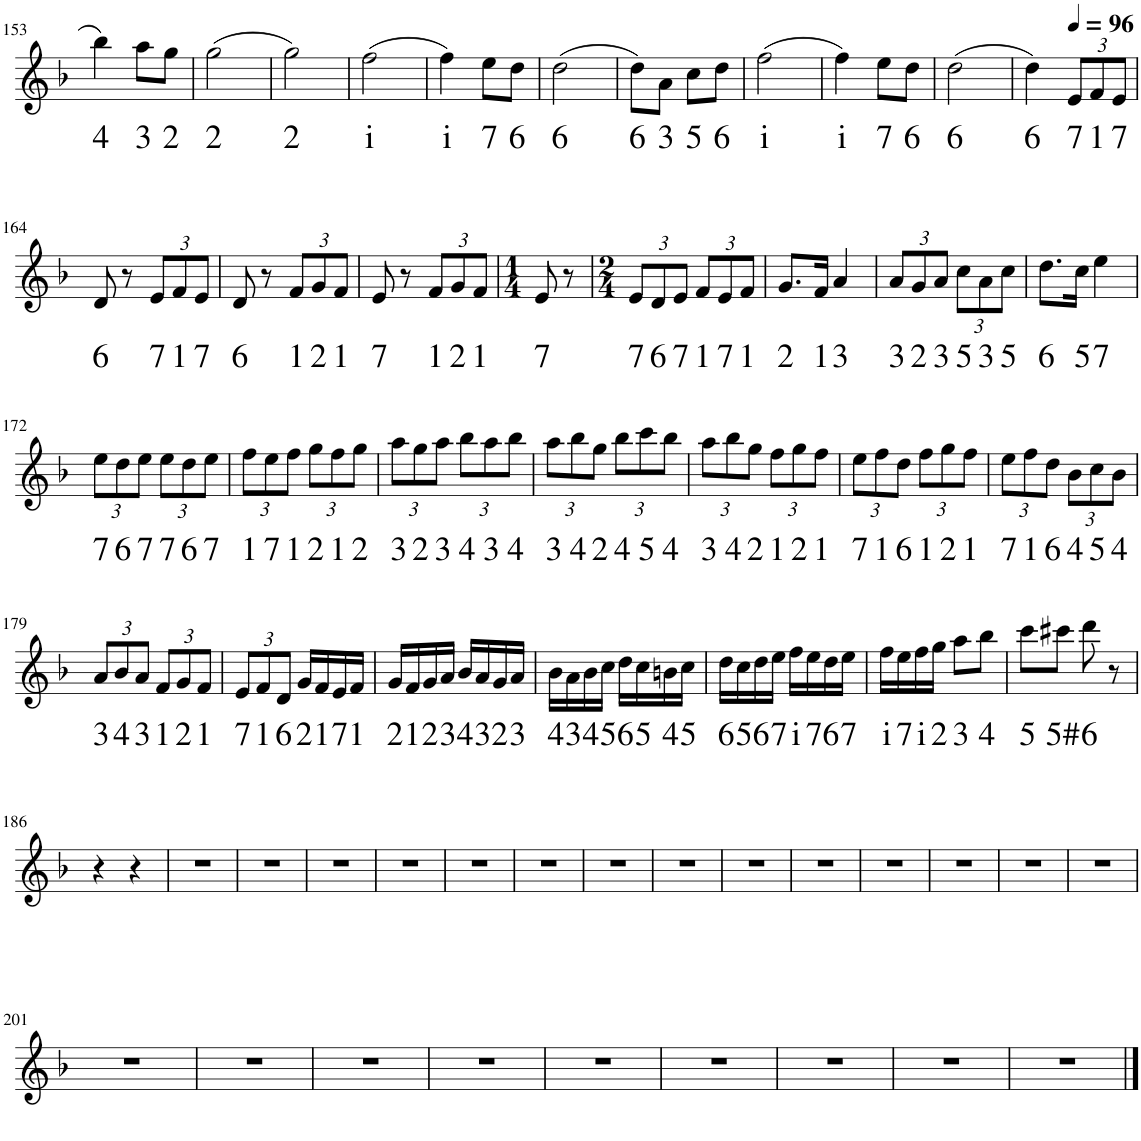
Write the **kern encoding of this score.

**kern	**text
*part1	*part1
*staff1	*staff1
*I"小提琴	*
!!LO:PB:g=z
*clefG2	*
*k[b-]	*
*M2/4	*
=153	=153
!	!LO:LY:b
4bb-\	4
!	!LO:LY:b
8aa\L	3
!	!LO:LY:b
8gg\J	2
=154	=154
!	!LO:LY:b
(2gg\	2
=155	=155
!	!LO:LY:b
2gg\)	2
=156	=156
!	!LO:LY:b
(2ff\	i
=157	=157
!	!LO:LY:b
4ff\)	i
!	!LO:LY:b
8ee\L	7
!	!LO:LY:b
8dd\J	6
=158	=158
!	!LO:LY:b
(2dd\	6
=159	=159
!	!LO:LY:b
8dd\L)	6
!	!LO:LY:b
8a\J	3
!	!LO:LY:b
8cc\L	5
!	!LO:LY:b
8dd\J	6
=160	=160
!	!LO:LY:b
(2ff\	i
=161	=161
!	!LO:LY:b
4ff\)	i
!	!LO:LY:b
8ee\L	7
!	!LO:LY:b
8dd\J	6
=162	=162
!	!LO:LY:b
(2dd\	6
=163	=163
!	!LO:LY:b
4dd\)	6
*Xbrackettup	*
*MM96	*
!	!LO:LY:b
12e/L	7
!	!LO:LY:b
12f/	1
!	!LO:LY:b
12e/J	7
!!LO:LB:g=z
=164	=164
!	!LO:LY:b
8d/	6
8r	.
!	!LO:LY:b
12e/L	7
!	!LO:LY:b
12f/	1
!	!LO:LY:b
12e/J	7
=165	=165
!	!LO:LY:b
8d/	6
8r	.
!	!LO:LY:b
12f/L	1
!	!LO:LY:b
12g/	2
!	!LO:LY:b
12f/J	1
=166	=166
!	!LO:LY:b
8e/	7
8r	.
!	!LO:LY:b
12f/L	1
!	!LO:LY:b
12g/	2
!	!LO:LY:b
12f/J	1
=167	=167
*M1/4	*
!	!LO:LY:b
8e/	7
8r	.
=168	=168
*M2/4	*
!	!LO:LY:b
12e/L	7
!	!LO:LY:b
12d/	6
!	!LO:LY:b
12e/J	7
!	!LO:LY:b
12f/L	1
!	!LO:LY:b
12e/	7
!	!LO:LY:b
12f/J	1
=169	=169
!	!LO:LY:b
8.g/L	2
!	!LO:LY:b
16f/Jk	1
!	!LO:LY:b
4a/	3
=170	=170
!	!LO:LY:b
12a/L	3
!	!LO:LY:b
12g/	2
!	!LO:LY:b
12a/J	3
!	!LO:LY:b
12cc\L	5
!	!LO:LY:b
12a\	3
!	!LO:LY:b
12cc\J	5
=171	=171
!	!LO:LY:b
8.dd\L	6
!	!LO:LY:b
16cc\Jk	5
!	!LO:LY:b
4ee\	7
!!LO:LB:g=z
=172	=172
!	!LO:LY:b
12ee\L	7
!	!LO:LY:b
12dd\	6
!	!LO:LY:b
12ee\J	7
!	!LO:LY:b
12ee\L	7
!	!LO:LY:b
12dd\	6
!	!LO:LY:b
12ee\J	7
=173	=173
!	!LO:LY:b
12ff\L	1
!	!LO:LY:b
12ee\	7
!	!LO:LY:b
12ff\J	1
!	!LO:LY:b
12gg\L	2
!	!LO:LY:b
12ff\	1
!	!LO:LY:b
12gg\J	2
=174	=174
!	!LO:LY:b
12aa\L	3
!	!LO:LY:b
12gg\	2
!	!LO:LY:b
12aa\J	3
!	!LO:LY:b
12bb-\L	4
!	!LO:LY:b
12aa\	3
!	!LO:LY:b
12bb-\J	4
=175	=175
!	!LO:LY:b
12aa\L	3
!	!LO:LY:b
12bb-\	4
!	!LO:LY:b
12gg\J	2
!	!LO:LY:b
12bb-\L	4
!	!LO:LY:b
12ccc\	5
!	!LO:LY:b
12bb-\J	4
=176	=176
!	!LO:LY:b
12aa\L	3
!	!LO:LY:b
12bb-\	4
!	!LO:LY:b
12gg\J	2
!	!LO:LY:b
12ff\L	1
!	!LO:LY:b
12gg\	2
!	!LO:LY:b
12ff\J	1
=177	=177
!	!LO:LY:b
12ee\L	7
!	!LO:LY:b
12ff\	1
!	!LO:LY:b
12dd\J	6
!	!LO:LY:b
12ff\L	1
!	!LO:LY:b
12gg\	2
!	!LO:LY:b
12ff\J	1
=178	=178
!	!LO:LY:b
12ee\L	7
!	!LO:LY:b
12ff\	1
!	!LO:LY:b
12dd\J	6
!	!LO:LY:b
12b-\L	4
!	!LO:LY:b
12cc\	5
!	!LO:LY:b
12b-\J	4
!!LO:LB:g=z
=179	=179
!	!LO:LY:b
12a/L	3
!	!LO:LY:b
12b-/	4
!	!LO:LY:b
12a/J	3
!	!LO:LY:b
12f/L	1
!	!LO:LY:b
12g/	2
!	!LO:LY:b
12f/J	1
=180	=180
!	!LO:LY:b
12e/L	7
!	!LO:LY:b
12f/	1
!	!LO:LY:b
12d/J	6
!	!LO:LY:b
16g/LL	2
!	!LO:LY:b
16f/	1
!	!LO:LY:b
16e/	7
!	!LO:LY:b
16f/JJ	1
=181	=181
!	!LO:LY:b
16g/LL	2
!	!LO:LY:b
16f/	1
!	!LO:LY:b
16g/	2
!	!LO:LY:b
16a/JJ	3
!	!LO:LY:b
16b-/LL	4
!	!LO:LY:b
16a/	3
!	!LO:LY:b
16g/	2
!	!LO:LY:b
16a/JJ	3
=182	=182
!	!LO:LY:b
16b-\LL	4
!	!LO:LY:b
16a\	3
!	!LO:LY:b
16b-\	4
!	!LO:LY:b
16cc\JJ	5
!	!LO:LY:b
16dd\LL	6
!	!LO:LY:b
16cc\	5
!	!LO:LY:b
16bn\	4
!	!LO:LY:b
16cc\JJ	5
=183	=183
!	!LO:LY:b
16dd\LL	6
!	!LO:LY:b
16cc\	5
!	!LO:LY:b
16dd\	6
!	!LO:LY:b
16ee\JJ	7
!	!LO:LY:b
16ff\LL	i
!	!LO:LY:b
16ee\	7
!	!LO:LY:b
16dd\	6
!	!LO:LY:b
16ee\JJ	7
=184	=184
!	!LO:LY:b
16ff\LL	i
!	!LO:LY:b
16ee\	7
!	!LO:LY:b
16ff\	i
!	!LO:LY:b
16gg\JJ	2
!	!LO:LY:b
8aa\L	3
!	!LO:LY:b
8bb-\J	4
=185	=185
!	!LO:LY:b
8ccc\L	5
!	!LO:LY:b
8ccc#X\J	5#
!	!LO:LY:b
8ddd\	6
8r	.
!!LO:LB:g=z
=186	=186
4r	.
4r	.
=187	=187
2r	.
=188	=188
2r	.
=189	=189
2r	.
=190	=190
2r	.
=191	=191
2r	.
=192	=192
2r	.
=193	=193
2r	.
=194	=194
2r	.
=195	=195
2r	.
=196	=196
2r	.
=197	=197
2r	.
=198	=198
2r	.
=199	=199
2r	.
=200	=200
2r	.
!!LO:LB:g=z
=201	=201
2r	.
=202	=202
2r	.
=203	=203
2r	.
=204	=204
2r	.
=205	=205
2r	.
=206	=206
2r	.
=207	=207
2r	.
=208	=208
2r	.
=209	=209
2r	.
==	==
*-	*-
